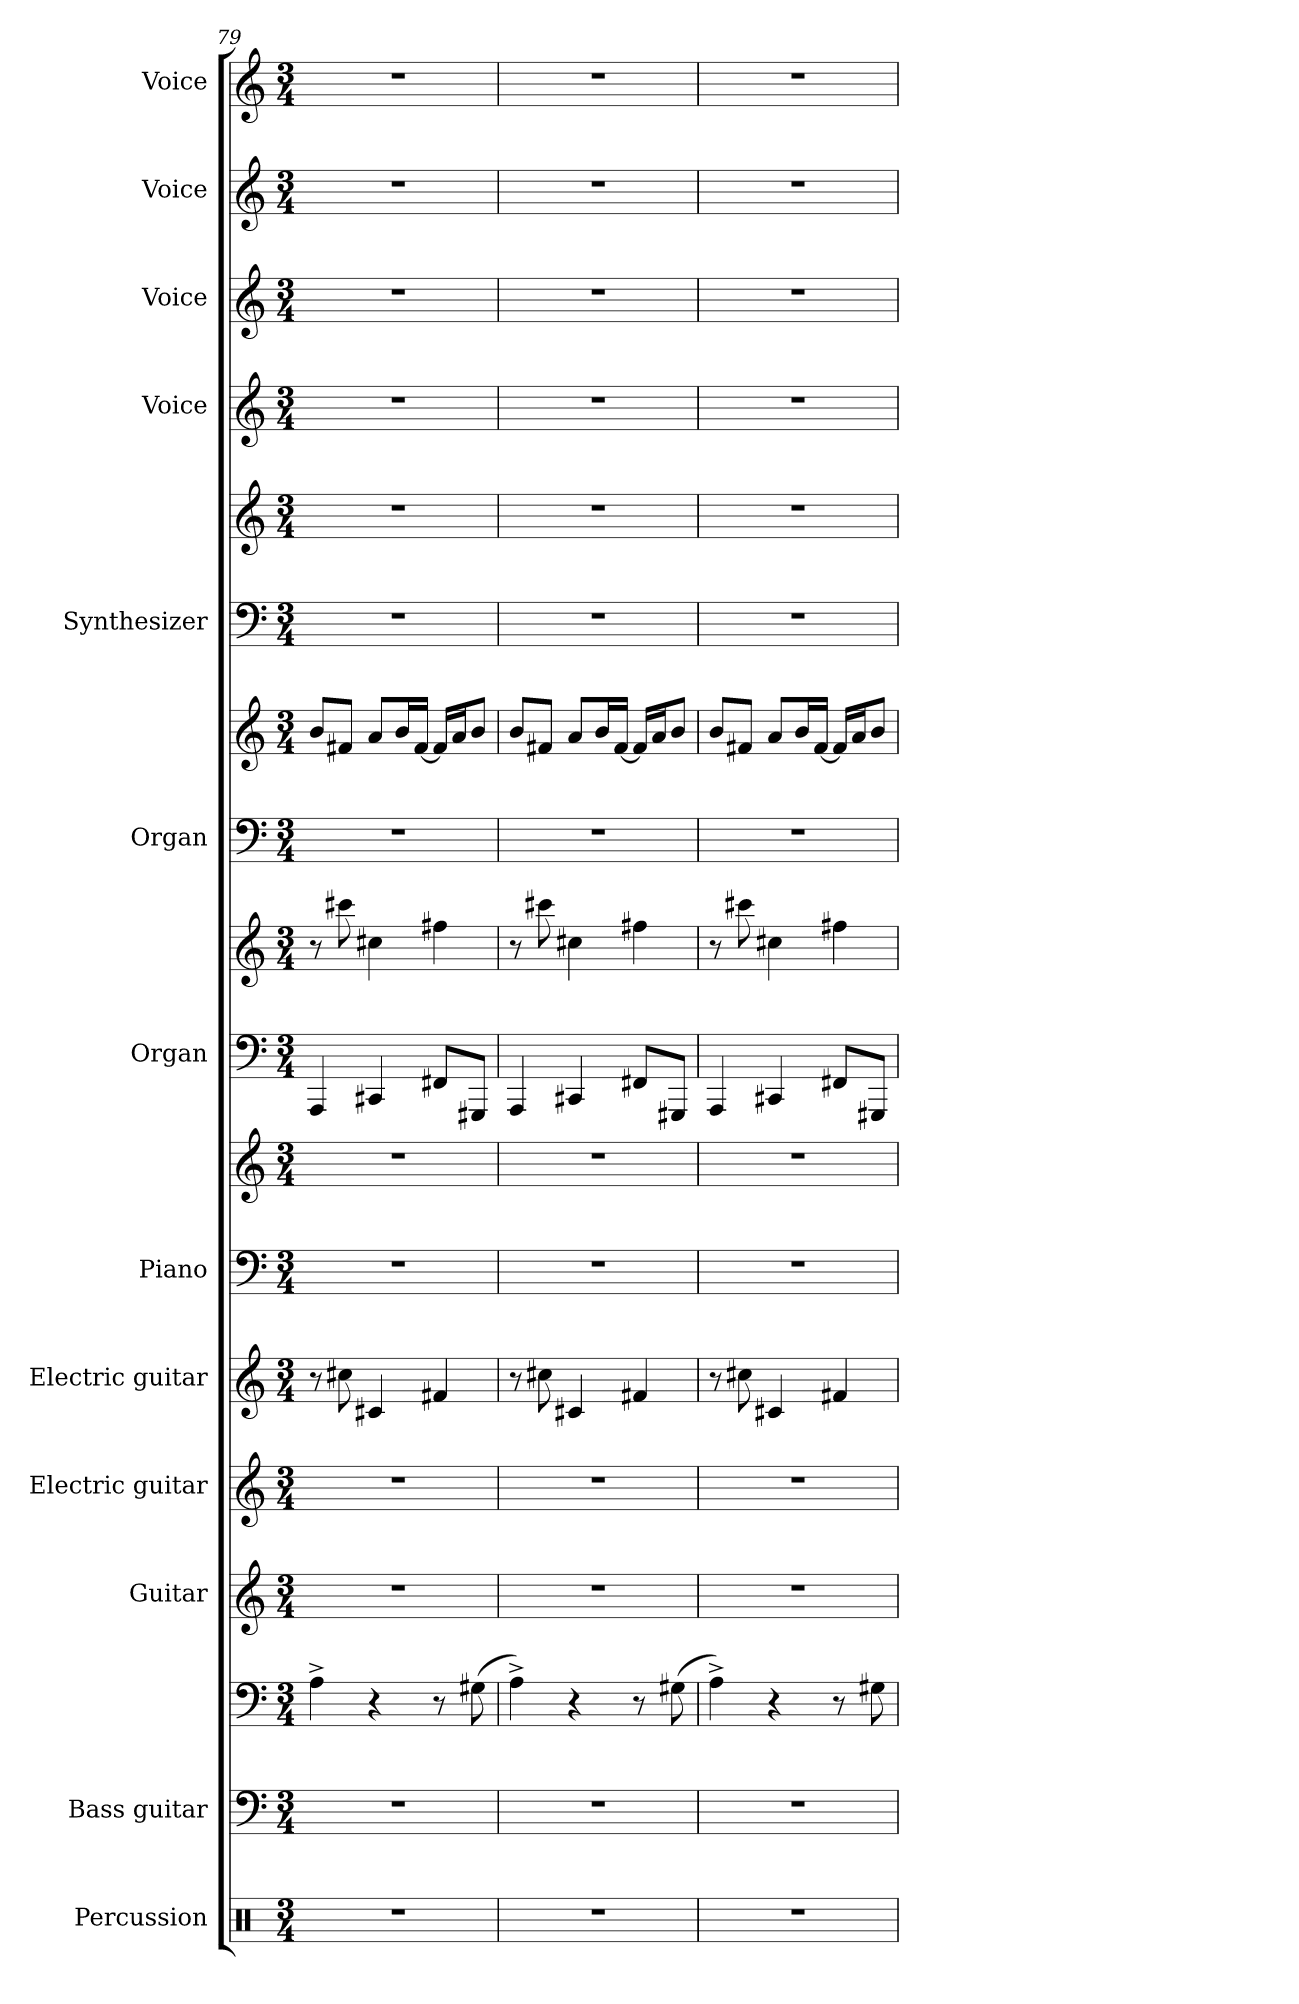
**kern	**kern	**kern	**kern	**kern	**kern	**kern	**kern	**kern	**kern	**kern	**kern	**kern	**kern	**kern	**kern	**kern	**kern
*part13	*part12	*part12	*part11	*part10	*part9	*part8	*part8	*part7	*part7	*part6	*part6	*part5	*part5	*part4	*part3	*part2	*part1
*staff18	*staff17	*staff16	*staff15	*staff14	*staff13	*staff12	*staff11	*staff10	*staff9	*staff8	*staff7	*staff6	*staff5	*staff4	*staff3	*staff2	*staff1
*I"Percussion	*I"Bass guitar	*	*I"Guitar	*I"Electric guitar	*I"Electric guitar	*I"Piano	*	*I"Organ	*	*I"Organ	*	*I"Synthesizer	*	*I"Voice	*I"Voice	*I"Voice	*I"Voice
*I'Perc.	*I'Bass	*	*I'Guit.	*I'El. gtr	*I'El. gtr	*I'Pno	*	*I'Org.	*	*I'Org.	*	*I'Synth.	*	*I'Voice	*I'Voice	*I'Voice	*I'Voice
*clefX	*clefF4	*clefF4	*clefG2	*clefG2	*clefG2	*clefF4	*clefG2	*clefF4	*clefG2	*clefF4	*clefG2	*clefF4	*clefG2	*clefG2	*clefG2	*clefG2	*clefG2
*	*ITrd7c12	*ITrd7c12	*ITrd7c12	*ITrd7c12	*ITrd7c12	*	*	*	*	*	*	*	*	*	*	*	*
*k[]	*k[]	*k[]	*k[]	*k[]	*k[]	*k[]	*k[]	*k[]	*k[]	*k[]	*k[]	*k[]	*k[]	*k[]	*k[]	*k[]	*k[]
*C:	*C:	*C:	*C:	*C:	*C:	*C:	*C:	*C:	*C:	*C:	*C:	*C:	*C:	*C:	*C:	*C:	*C:
*M3/4	*M3/4	*M3/4	*M3/4	*M3/4	*M3/4	*M3/4	*M3/4	*M3/4	*M3/4	*M3/4	*M3/4	*M3/4	*M3/4	*M3/4	*M3/4	*M3/4	*M3/4
=79	=79	=79	=79	=79	=79	=79	=79	=79	=79	=79	=79	=79	=79	=79	=79	=79	=79
!LO:N:vis=1	!LO:N:vis=1	!	!LO:N:vis=1	!LO:N:vis=1	!	!LO:N:vis=1	!LO:N:vis=1	!	!	!LO:N:vis=1	!	!LO:N:vis=1	!LO:N:vis=1	!LO:N:vis=1	!LO:N:vis=1	!LO:N:vis=1	!LO:N:vis=1
2.r	2.r	4AA^i\	2.r	2.r	8r	2.r	2.r	4AAAi/	8r	2.r	8bi/L	2.r	2.r	2.r	2.r	2.r	2.r
.	.	.	.	.	8c#Xi\	.	.	.	8ccc#Xi\	.	8f#Xi/J	.	.	.	.	.	.
.	.	4r	.	.	4C#Xi/	.	.	4CC#Xi/	4cc#Xi\	.	8ai/L	.	.	.	.	.	.
.	.	.	.	.	.	.	.	.	.	.	16bi/L	.	.	.	.	.	.
.	.	.	.	.	.	.	.	.	.	.	[<16f#i/JJ	.	.	.	.	.	.
.	.	8r	.	.	4F#Xi/	.	.	8FF#Xi/L	4ff#Xi\	.	16f#i/LL]	.	.	.	.	.	.
.	.	.	.	.	.	.	.	.	.	.	16ai/J	.	.	.	.	.	.
.	.	(8GG#Xi\	.	.	.	.	.	8GGG#Xi/J	.	.	8bi/J	.	.	.	.	.	.
!!LO:LB:g=z
=80	=80	=80	=80	=80	=80	=80	=80	=80	=80	=80	=80	=80	=80	=80	=80	=80	=80
!LO:N:vis=1	!LO:N:vis=1	!	!LO:N:vis=1	!LO:N:vis=1	!	!LO:N:vis=1	!LO:N:vis=1	!	!	!LO:N:vis=1	!	!LO:N:vis=1	!LO:N:vis=1	!LO:N:vis=1	!LO:N:vis=1	!LO:N:vis=1	!LO:N:vis=1
2.r	2.r	4AA^i\)	2.r	2.r	8r	2.r	2.r	4AAAi/	8r	2.r	8bi/L	2.r	2.r	2.r	2.r	2.r	2.r
.	.	.	.	.	8c#Xi\	.	.	.	8ccc#Xi\	.	8f#Xi/J	.	.	.	.	.	.
.	.	4r	.	.	4C#Xi/	.	.	4CC#Xi/	4cc#Xi\	.	8ai/L	.	.	.	.	.	.
.	.	.	.	.	.	.	.	.	.	.	16bi/L	.	.	.	.	.	.
.	.	.	.	.	.	.	.	.	.	.	[<16f#i/JJ	.	.	.	.	.	.
.	.	8r	.	.	4F#Xi/	.	.	8FF#Xi/L	4ff#Xi\	.	16f#i/LL]	.	.	.	.	.	.
.	.	.	.	.	.	.	.	.	.	.	16ai/J	.	.	.	.	.	.
.	.	(8GG#Xi\	.	.	.	.	.	8GGG#Xi/J	.	.	8bi/J	.	.	.	.	.	.
=81	=81	=81	=81	=81	=81	=81	=81	=81	=81	=81	=81	=81	=81	=81	=81	=81	=81
!LO:N:vis=1	!LO:N:vis=1	!	!LO:N:vis=1	!LO:N:vis=1	!	!LO:N:vis=1	!LO:N:vis=1	!	!	!LO:N:vis=1	!	!LO:N:vis=1	!LO:N:vis=1	!LO:N:vis=1	!LO:N:vis=1	!LO:N:vis=1	!LO:N:vis=1
2.r	2.r	4AA^i\)	2.r	2.r	8r	2.r	2.r	4AAAi/	8r	2.r	8bi/L	2.r	2.r	2.r	2.r	2.r	2.r
.	.	.	.	.	8c#Xi\	.	.	.	8ccc#Xi\	.	8f#Xi/J	.	.	.	.	.	.
.	.	4r	.	.	4C#Xi/	.	.	4CC#Xi/	4cc#Xi\	.	8ai/L	.	.	.	.	.	.
.	.	.	.	.	.	.	.	.	.	.	16bi/L	.	.	.	.	.	.
.	.	.	.	.	.	.	.	.	.	.	[<16f#i/JJ	.	.	.	.	.	.
.	.	8r	.	.	4F#Xi/	.	.	8FF#Xi/L	4ff#Xi\	.	16f#i/LL]	.	.	.	.	.	.
.	.	.	.	.	.	.	.	.	.	.	16ai/J	.	.	.	.	.	.
.	.	8GG#Xi\	.	.	.	.	.	8GGG#Xi/J	.	.	8bi/J	.	.	.	.	.	.
=	=	=	=	=	=	=	=	=	=	=	=	=	=	=	=	=	=
*-	*-	*-	*-	*-	*-	*-	*-	*-	*-	*-	*-	*-	*-	*-	*-	*-	*-
